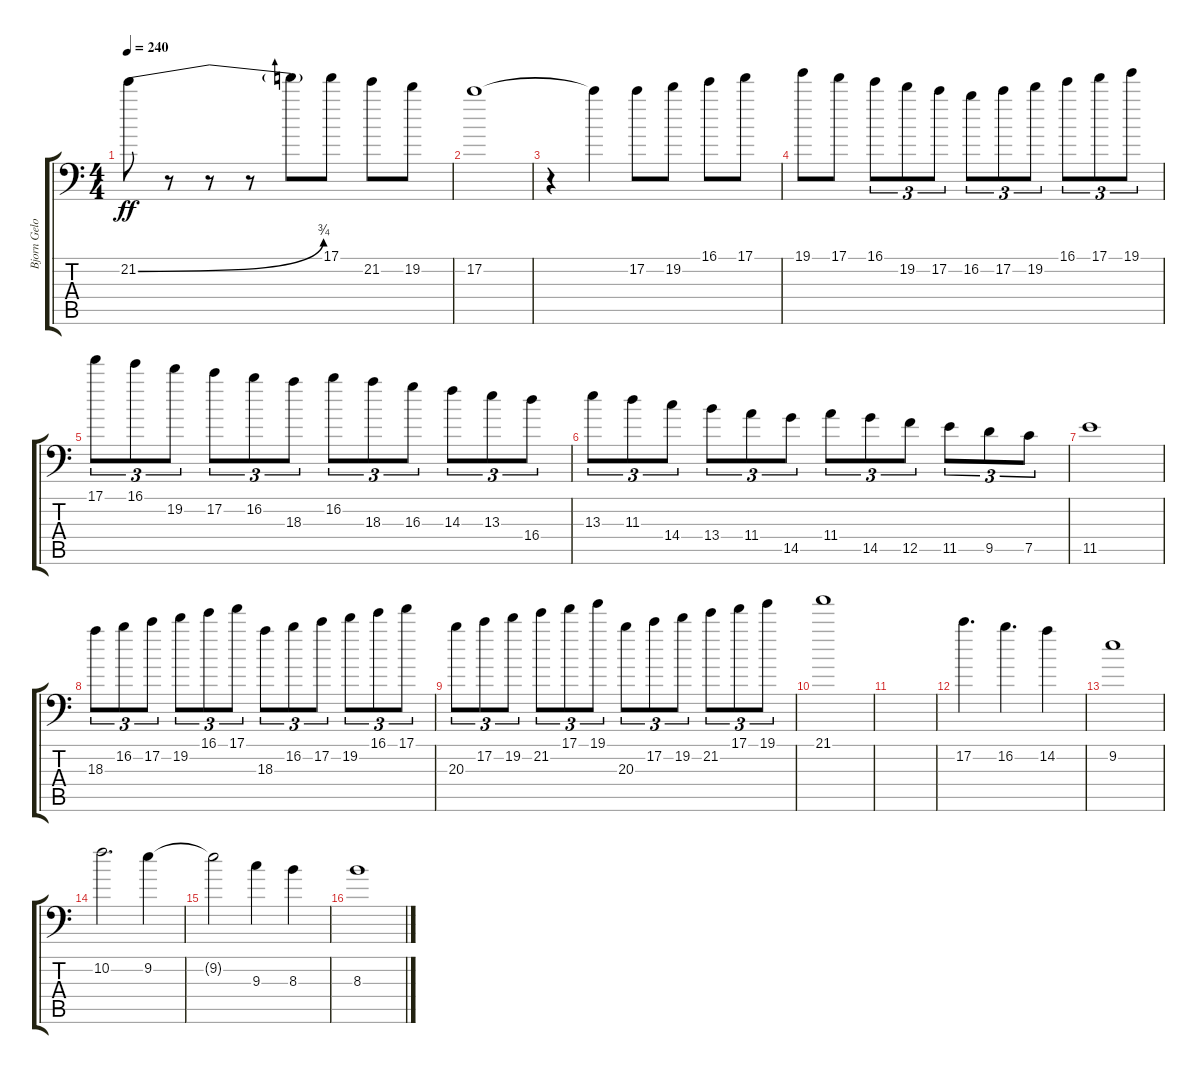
\track ("Bjorn Gelotte " "Bjorn Gelo") {instrument distortionguitar}
\staff {score tabs}
\tuning (C4 G3 Eb3 Bb2 F2 Bb1) {hide}
\ts (4 4)
\tempo 240
\clef f4
\ks c
21.2{be (bend 0 0 60 3) t}.8{dy ff} r.8 r.8 r.8 21.2{t}.8 17.1.8 21.2.8 19.2.8 |
17.2.1 |
r.4 17.2{t}.4 17.2.8 19.2.8 16.1.8 17.1.8 |
19.1.8 17.1.8 16.1.8{tu (3 2)} 19.2.8{tu (3 2)} 17.2.8{tu (3 2)} 16.2.8{tu (3 2)} 17.2.8{tu (3 2)} 19.2.8{tu (3 2)} 16.1.8{tu (3 2)} 17.1.8{tu (3 2)} 19.1.8{tu (3 2)} |
17.1.8{tu (3 2)} 16.1.8{tu (3 2)} 19.2.8{tu (3 2)} 17.2.8{tu (3 2)} 16.2.8{tu (3 2)} 18.3.8{tu (3 2)} 16.2.8{tu (3 2)} 18.3.8{tu (3 2)} 16.3.8{tu (3 2)} 14.3.8{tu (3 2)} 13.3.8{tu (3 2)} 16.4.8{tu (3 2)} |
13.3.8{tu (3 2)} 11.3.8{tu (3 2)} 14.4.8{tu (3 2)} 13.4.8{tu (3 2)} 11.4.8{tu (3 2)} 14.5.8{tu (3 2)} 11.4.8{tu (3 2)} 14.5.8{tu (3 2)} 12.5.8{tu (3 2)} 11.5.8{tu (3 2)} 9.5.8{tu (3 2)} 7.5.8{tu (3 2)} |
11.5.1 |
18.3.8{tu (3 2)} 16.2.8{tu (3 2)} 17.2.8{tu (3 2)} 19.2.8{tu (3 2)} 16.1.8{tu (3 2)} 17.1.8{tu (3 2)} 18.3.8{tu (3 2)} 16.2.8{tu (3 2)} 17.2.8{tu (3 2)} 19.2.8{tu (3 2)} 16.1.8{tu (3 2)} 17.1.8{tu (3 2)} |
20.3.8{tu (3 2)} 17.2.8{tu (3 2)} 19.2.8{tu (3 2)} 21.2.8{tu (3 2)} 17.1.8{tu (3 2)} 19.1.8{tu (3 2)} 20.3.8{tu (3 2)} 17.2.8{tu (3 2)} 19.2.8{tu (3 2)} 21.2.8{tu (3 2)} 17.1.8{tu (3 2)} 19.1.8{tu (3 2)} |
21.1.1 |
|
17.2.4{d} 16.2.4{d} 14.2.4 |
9.2.1 |
10.2.2{d} 9.2.4 |
9.2{t}.2 9.3.4 8.3.4 |
8.3.1
